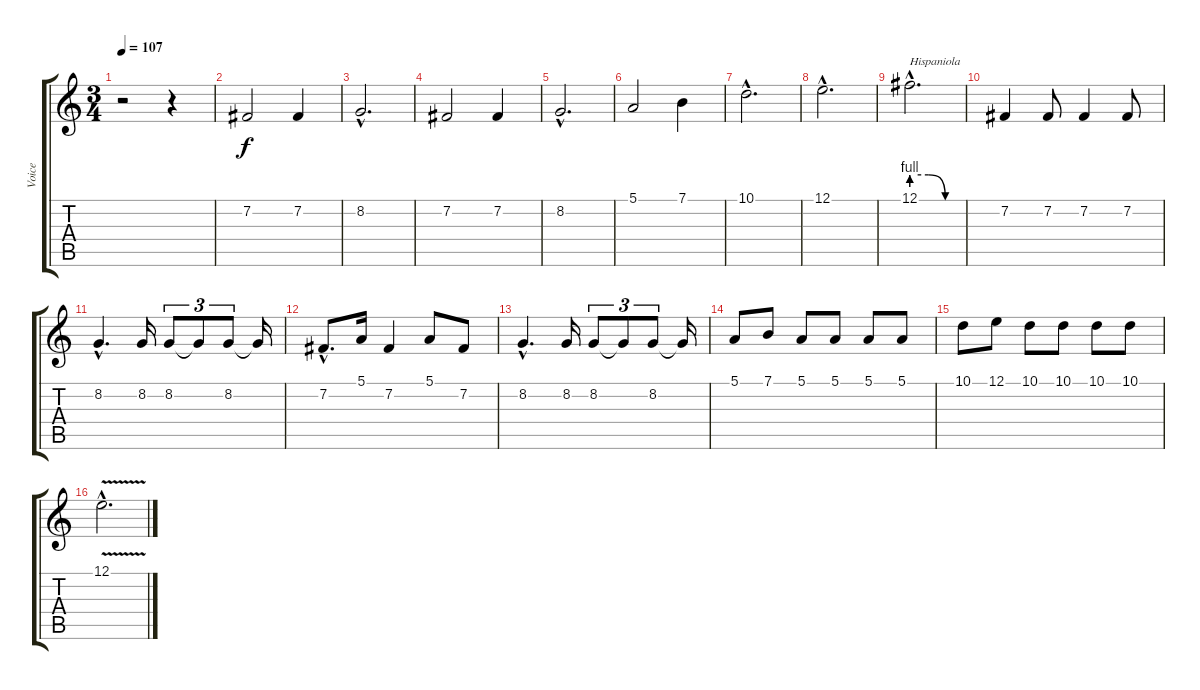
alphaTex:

\track ("Voice" "Voice") {instrument voiceoohs}
\staff {score tabs}
\tuning (E4 B3 G3 D3 A2 E2) {hide}
\ts (3 4)
\tempo 107
\clef g2
\ks c
r.2{dy f} r.4 |
7.2.2{volume 13 instrument voiceoohs} 7.2.4 |
8.2{hac}.2{d} |
7.2.2 7.2.4 |
8.2{hac}.2{d} |
5.1.2 7.1.4 |
10.1{hac}.2{d} |
12.1{hac}.2{d} |
12.1{be (custom 0 4 20 4 40 0 60 0) hac}.2{d txt "Hispaniola"} |
7.2.4 7.2.8 7.2.4 7.2.8 |
8.2{hac}.4{d} 8.2.16 8.2.8{tu (3 2)} 8.2{t}.8{tu (3 2)} 8.2.8{tu (3 2)} 8.2{t}.16 |
7.2{hac}.8{d} 5.1.16 7.2.4 5.1.8 7.2.8 |
8.2{hac}.4{d} 8.2.16 8.2.8{tu (3 2)} 8.2{t}.8{tu (3 2)} 8.2.8{tu (3 2)} 8.2{t}.16 |
5.1.8 7.1.8 5.1.8 5.1.8 5.1.8 5.1.8 |
10.1.8 12.1.8 10.1.8 10.1.8 10.1.8 10.1.8 |
12.1{v hac}.2{d}
